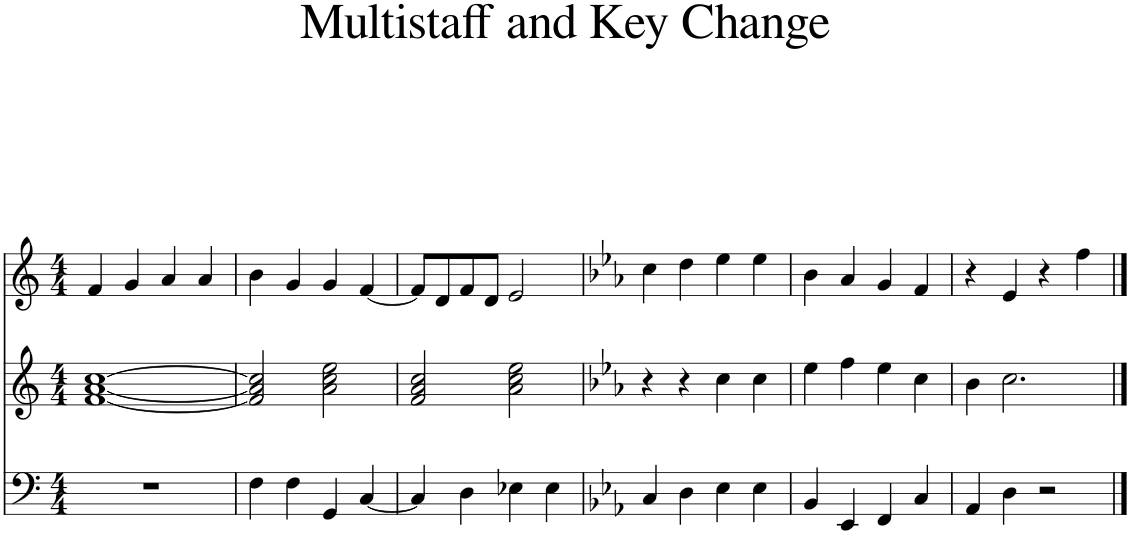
**kern	**kern	**kern
*part1	*part1	*part1
*staff3	*staff2	*staff1
*I"Violin	*	*
*I'Vln.	*	*
*clefF4	*clefG2	*clefG2
*k[]	*k[]	*k[]
*M4/4	*M4/4	*M4/4
=1	=1	=1
1r	[1f [1a [1cc	4f/
.	.	4g/
.	.	4a/
.	.	4a/
=2	=2	=2
4F\	2f/] 2a/] 2cc/]	4b\
4F\	.	4g/
4GG/	2a\ 2cc\ 2ee\	4g/
[4C/	.	[4f/
=3	=3	=3
4C/]	2f/ 2a/ 2cc/	8f/L]
.	.	8d/
4D\	.	8f/
.	.	8d/J
4E-X\	2a\ 2cc\ 2ee\	2e/
4E-\	.	.
=4	=4	=4
*k[b-e-a-]	*k[b-e-a-]	*k[b-e-a-]
4C/	4r	4cc\
4D\	4r	4dd\
4E-\	4cc\	4ee-\
4E-\	4cc\	4ee-\
=5	=5	=5
4BB-/	4ee-\	4b-\
4EE-/	4ff\	4a-/
4FF/	4ee-\	4g/
4C/	4cc\	4f/
=6	=6	=6
4AA-/	4b-\	4r
4D\	2.cc\	4e-/
2r	.	4r
.	.	4ff\
==	==	==
*-	*-	*-
